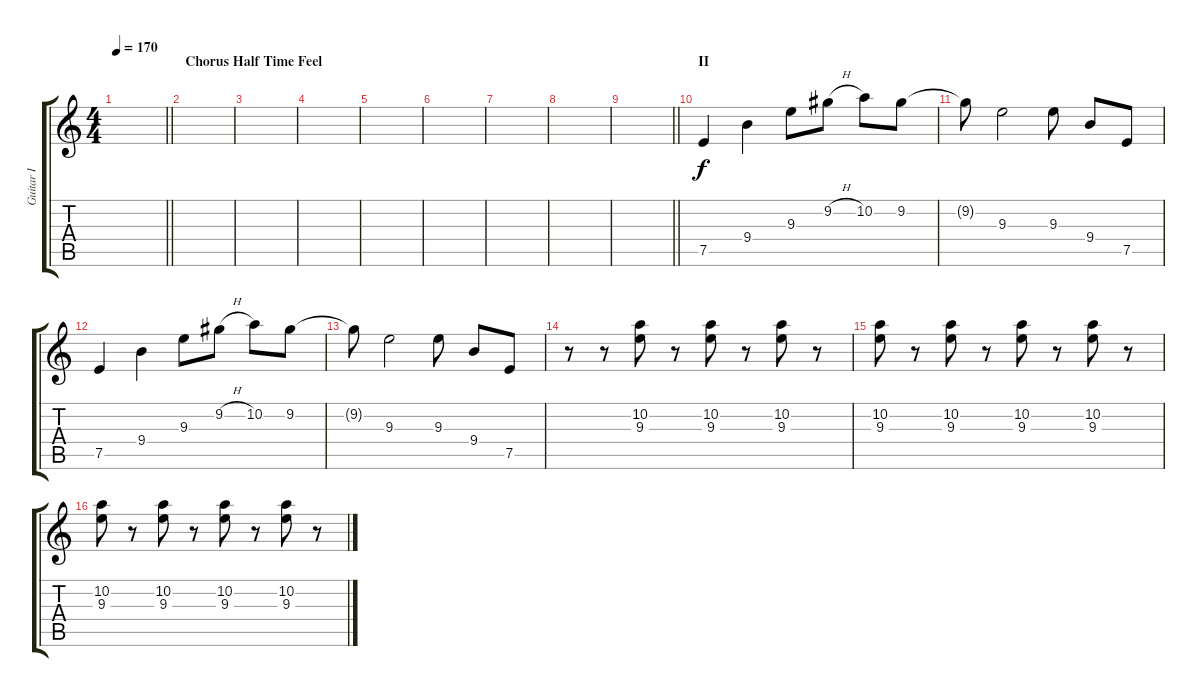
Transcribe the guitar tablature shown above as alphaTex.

\track ("Guitar I" "Guitar I") {instrument electricguitarclean}
\staff {score tabs}
\tuning (E4 B3 G3 D3 A2 D2) {hide}
\ts (4 4)
\tempo 170
\clef g2
\barLineRight lightlight
\ks c
|
\section ("" "Chorus Half Time Feel")
|
|
|
|
|
|
|
\barLineRight lightlight
|
\section ("" "II")
7.5.4 9.4.4 9.3.8 9.2{h}.8 10.2.8 9.2.8 |
9.2{t}.8 9.3.2 9.3.8 9.4.8 7.5.8 |
7.5.4 9.4.4 9.3.8 9.2{h}.8 10.2.8 9.2.8 |
9.2{t}.8 9.3.2 9.3.8 9.4.8 7.5.8 |
r.8 r.8 (10.2 9.3).8 r.8 (10.2 9.3).8 r.8 (10.2 9.3).8 r.8 |
(10.2 9.3).8 r.8 (10.2 9.3).8 r.8 (10.2 9.3).8 r.8 (10.2 9.3).8 r.8 |
(10.2 9.3).8 r.8 (10.2 9.3).8 r.8 (10.2 9.3).8 r.8 (10.2 9.3).8 r.8
